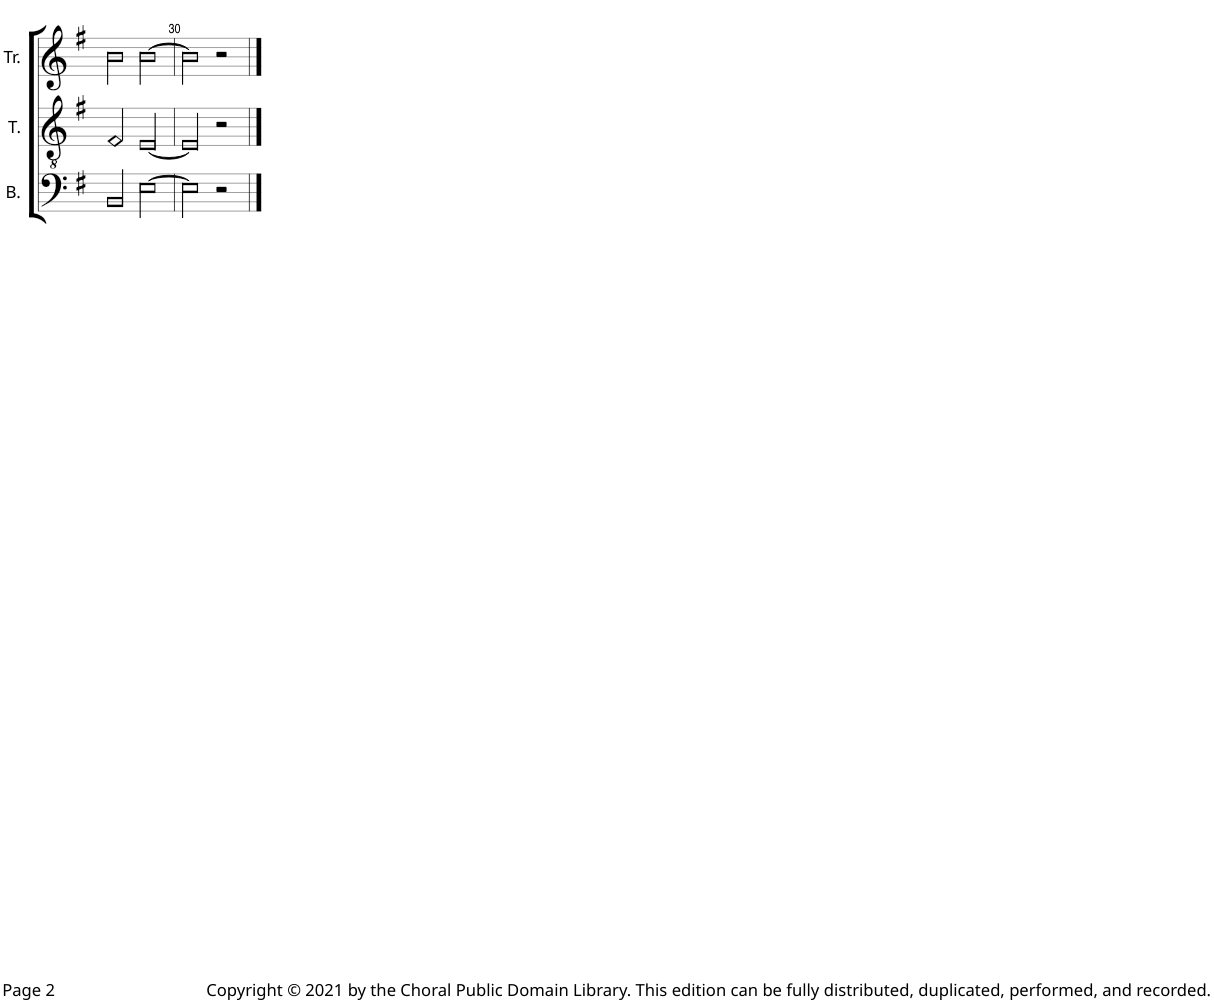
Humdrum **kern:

**kern	**kern	**kern
*part3	*part2	*part1
*staff3	*staff2	*staff1
*I"B.	*I"T.	*I"Tr.
*I'B.	*I'T.	*I'Tr.
!!LO:PB:g=z
*clefF4	*clefGv2	*clefG2
*k[f#]	*k[f#]	*k[f#]
*M2/2	*M2/2	*M2/2
*met(c|)	*met(c|)	*met(c|)
=29	=29	=29
2BB!/	2F#!/	2b!\
[2E!\	[2E!/	[2b!\
=30	=30	=30
2E!\]	2E!/]	2b!\]
2r	2r	2r
==	==	==
*-	*-	*-
